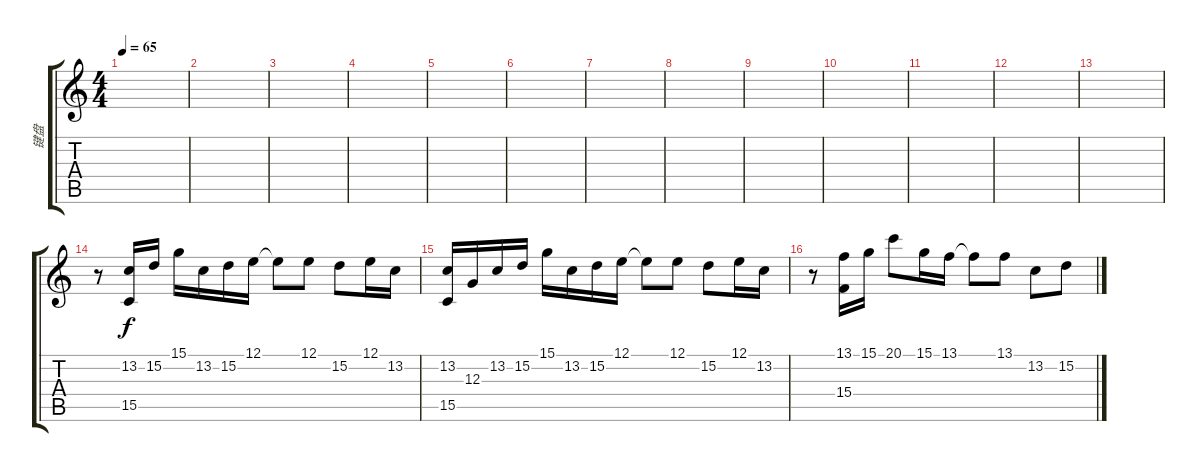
\track ("键盘" "键盘") {instrument fx7echoes}
\staff {score tabs}
\tuning (E4 B3 G3 D3 A2 E2) {hide}
\ts (4 4)
\tempo 65
\clef g2
\ks c
|
|
|
|
|
|
|
|
|
|
|
|
|
r.8 (13.2 15.5).16 15.2.16 15.1.16 13.2.16 15.2.16 12.1.16 12.1{t}.8 12.1.8 15.2.8 12.1.16 13.2.16 |
(13.2 15.5).16 12.3.16 13.2.16 15.2.16 15.1.16 13.2.16 15.2.16 12.1.16 12.1{t}.8 12.1.8 15.2.8 12.1.16 13.2.16 |
r.8 (13.1 15.4).16 15.1.16 20.1.8 15.1.16 13.1.16 13.1{t}.8 13.1.8 13.2.8 15.2.8
